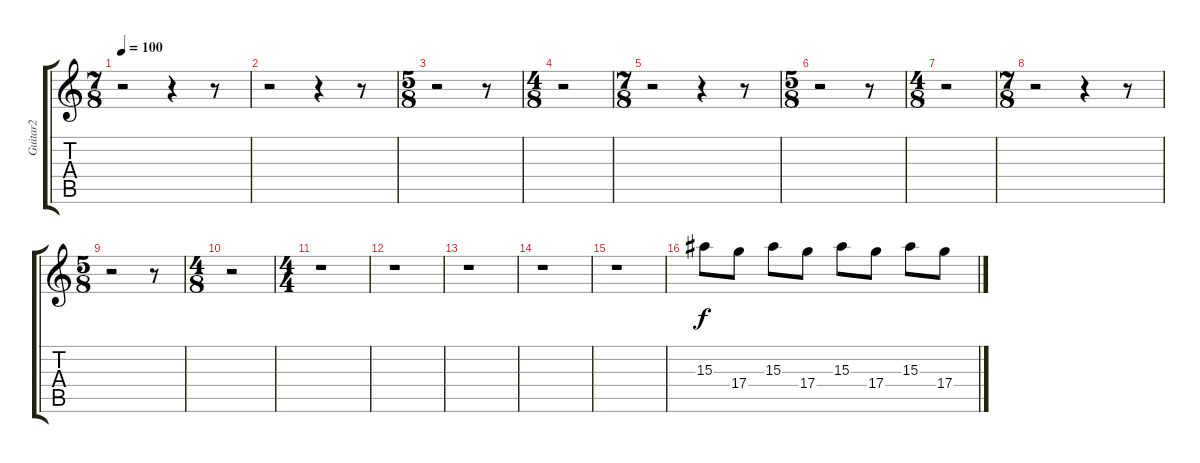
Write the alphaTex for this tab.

\track ("Guitar2" "Guitar2") {instrument distortionguitar}
\staff {score tabs}
\tuning (E4 B3 G3 D3 A2 E2) {hide}
\ts (7 8)
\tempo 100
\clef g2
\ks c
r.2{dy f} r.4 r.8 |
r.2 r.4 r.8 |
\ts (5 8)
r.2 r.8 |
\ts (4 8)
r.2 |
\ts (7 8)
r.2 r.4 r.8 |
\ts (5 8)
r.2 r.8 |
\ts (4 8)
r.2 |
\ts (7 8)
r.2 r.4 r.8 |
\ts (5 8)
r.2 r.8 |
\ts (4 8)
r.2 |
\ts (4 4)
r.1 |
r.1 |
r.1 |
r.1 |
r.1 |
15.3.8 17.4.8 15.3.8 17.4.8 15.3.8 17.4.8 15.3.8 17.4.8
